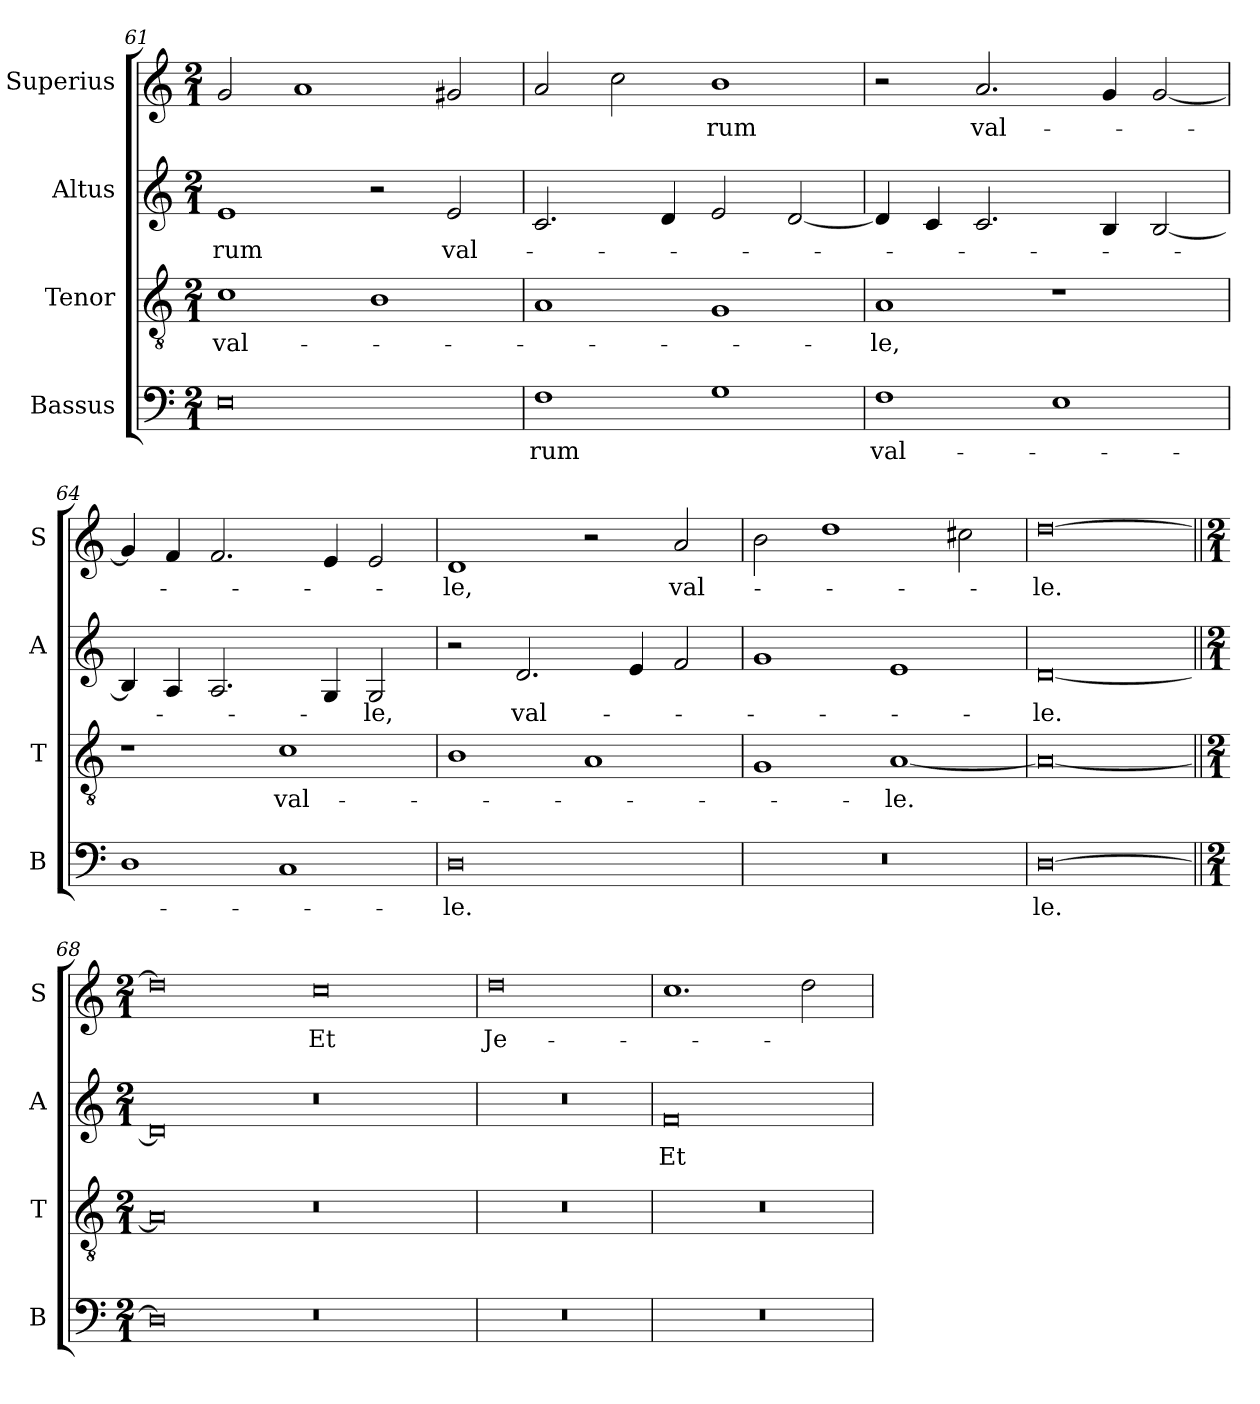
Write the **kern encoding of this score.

**kern	**text	**kern	**text	**kern	**text	**kern	**text
*part4	*part4	*part3	*part3	*part2	*part2	*part1	*part1
*staff4	*staff4	*staff3	*staff3	*staff2	*staff2	*staff1	*staff1
*I"Bassus	*	*I"Tenor	*	*I"Altus	*	*I"Superius	*
*I'B	*	*I'T	*	*I'A	*	*I'S	*
*clefF4	*	*clefGv2	*	*clefG2	*	*clefG2	*
*k[]	*	*k[]	*	*k[]	*	*k[]	*
*C:	*	*C:	*	*C:	*	*C:	*
*M2/1	*	*M2/1	*	*M2/1	*	*M2/1	*
=61	=61	=61	=61	=61	=61	=61	=61
0E	.	1c	val-	1e	-rum	2g	.
.	.	.	.	.	.	1a	.
.	.	1B	.	2r	.	.	.
.	.	.	.	2e	val-	2g#X	.
=62	=62	=62	=62	=62	=62	=62	=62
1F	-rum	1A	.	2.c	.	2a	.
.	.	.	.	.	.	2cc	.
.	.	.	.	4d	.	.	.
1G	.	1G	.	2e	.	1b	-rum
.	.	.	.	[2d	.	.	.
=63	=63	=63	=63	=63	=63	=63	=63
1F	val-	1A	-le,	4d]	.	2r	.
.	.	.	.	4c	.	.	.
.	.	.	.	2.c	.	2.a	val-
1E	.	1r	.	.	.	.	.
.	.	.	.	4B	.	4g	.
.	.	.	.	[2B	.	[2g	.
=64	=64	=64	=64	=64	=64	=64	=64
1D	.	1r	.	4B]	.	4g]	.
.	.	.	.	4A	.	4f	.
.	.	.	.	2.A	.	2.f	.
1C	.	1c	val-	.	.	.	.
.	.	.	.	4G	.	4e	.
.	.	.	.	2G	-le,	2e	.
=65	=65	=65	=65	=65	=65	=65	=65
0D	-le.	1B	.	2r	.	1d	-le,
.	.	.	.	2.d	val-	.	.
.	.	1A	.	.	.	2r	.
.	.	.	.	4e	.	.	.
.	.	.	.	2f	.	2a	val-
=66	=66	=66	=66	=66	=66	=66	=66
0r	.	1G	.	1g	.	2b	.
.	.	.	.	.	.	1dd	.
.	.	[1A	-le.	1e	.	.	.
.	.	.	.	.	.	2cc#X	.
=67	=67	=67	=67	=67	=67	=67	=67
[0D	-le.	0A_	.	[0d	-le.	[0dd	-le.
=68||	=68||	=68||	=68||	=68||	=68||	=68||	=68||
*M2/1	*	*M2/1	*	*M2/1	*	*M2/1	*
0D]	.	0A]	.	0d]	.	0dd]	.
0r	.	0r	.	0r	.	0cc	Et
=69	=69	=69	=69	=69	=69	=69	=69
0r	.	0r	.	0r	.	0dd	Je-
=70	=70	=70	=70	=70	=70	=70	=70
0r	.	0r	.	0f	Et	1.cc	.
.	.	.	.	.	.	2dd	.
=	=	=	=	=	=	=	=
*-	*-	*-	*-	*-	*-	*-	*-
